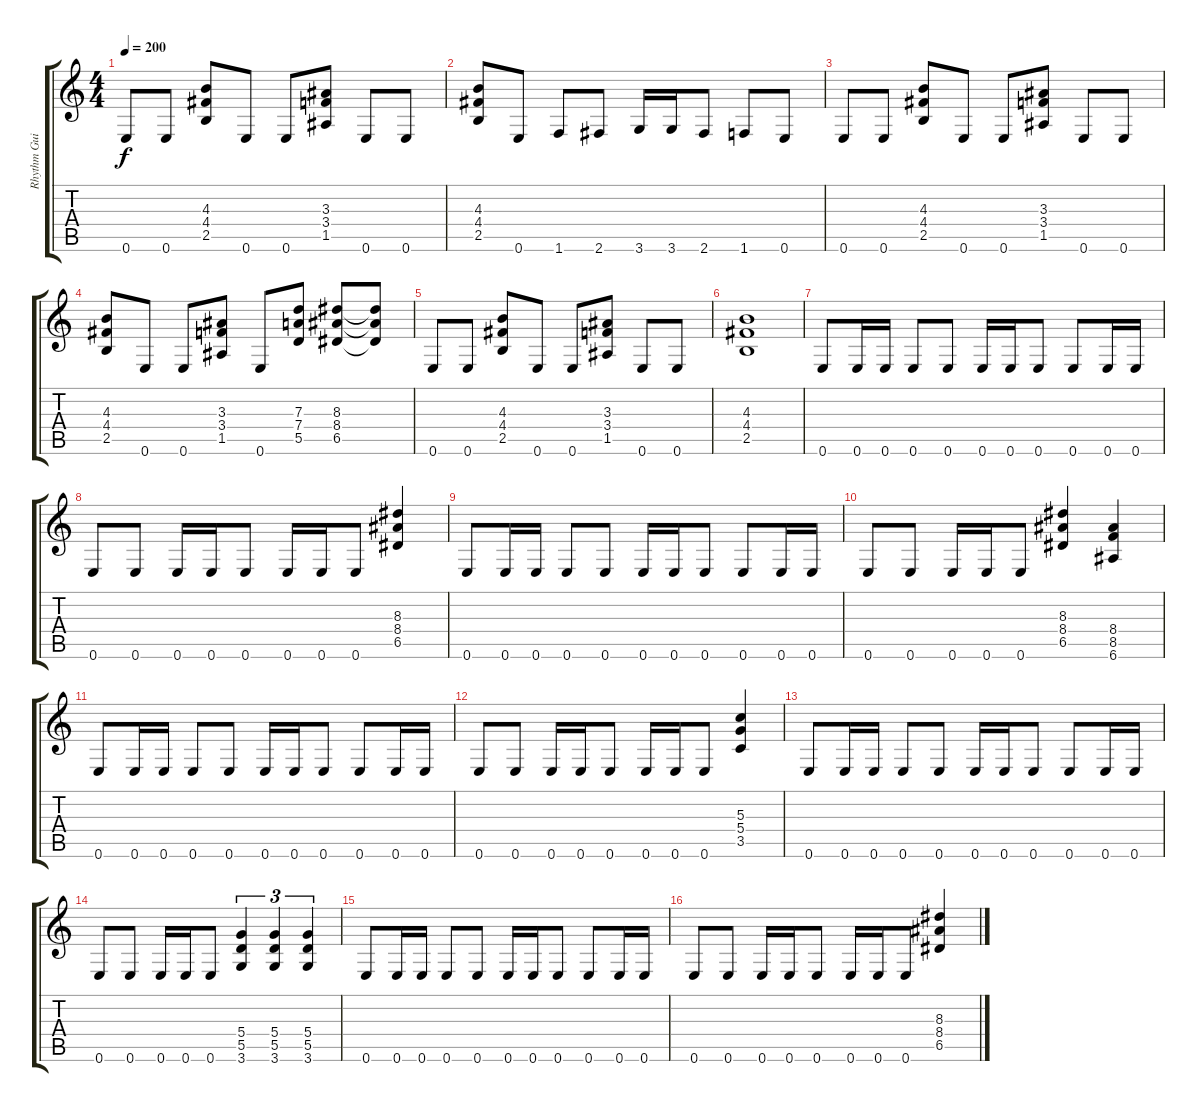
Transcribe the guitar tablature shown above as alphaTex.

\track ("Rhythm Guitar Left" "Rhythm Gui") {instrument distortionguitar}
\staff {score tabs}
\tuning (E4 B3 G3 D3 A2 E2) {hide}
\ts (4 4)
\tempo 200
\clef g2
\ks c
0.6.8{dy f} 0.6.8 (4.3 4.4 2.5).8 0.6.8 0.6.8 (3.3 3.4 1.5).8 0.6.8 0.6.8 |
(4.3 4.4 2.5).8 0.6.8 1.6.8 2.6.8 3.6.16 3.6.16 2.6.8 1.6.8 0.6.8 |
0.6.8 0.6.8 (4.3 4.4 2.5).8 0.6.8 0.6.8 (3.3 3.4 1.5).8 0.6.8 0.6.8 |
(4.3 4.4 2.5).8 0.6.8 0.6.8 (3.3 3.4 1.5).8 0.6.8 (7.3 7.4 5.5).8 (8.3 8.4 6.5).8 (8.3{t} 8.4{t} 6.5{t}).8 |
0.6.8 0.6.8 (4.3 4.4 2.5).8 0.6.8 0.6.8 (3.3 3.4 1.5).8 0.6.8 0.6.8 |
(4.3 4.4 2.5).1 |
0.6.8 0.6.16 0.6.16 0.6.8 0.6.8 0.6.16 0.6.16 0.6.8 0.6.8 0.6.16 0.6.16 |
0.6.8 0.6.8 0.6.16 0.6.16 0.6.8 0.6.16 0.6.16 0.6.8 (8.3 8.4 6.5).4 |
0.6.8 0.6.16 0.6.16 0.6.8 0.6.8 0.6.16 0.6.16 0.6.8 0.6.8 0.6.16 0.6.16 |
0.6.8 0.6.8 0.6.16 0.6.16 0.6.8 (8.3 8.4 6.5).4 (8.4 8.5 6.6).4 |
0.6.8 0.6.16 0.6.16 0.6.8 0.6.8 0.6.16 0.6.16 0.6.8 0.6.8 0.6.16 0.6.16 |
0.6.8 0.6.8 0.6.16 0.6.16 0.6.8 0.6.16 0.6.16 0.6.8 (5.3 5.4 3.5).4 |
0.6.8 0.6.16 0.6.16 0.6.8 0.6.8 0.6.16 0.6.16 0.6.8 0.6.8 0.6.16 0.6.16 |
0.6.8 0.6.8 0.6.16 0.6.16 0.6.8 (5.4 5.5 3.6).4{tu (3 2)} (5.4 5.5 3.6).4{tu (3 2)} (5.4 5.5 3.6).4{tu (3 2)} |
0.6.8 0.6.16 0.6.16 0.6.8 0.6.8 0.6.16 0.6.16 0.6.8 0.6.8 0.6.16 0.6.16 |
0.6.8 0.6.8 0.6.16 0.6.16 0.6.8 0.6.16 0.6.16 0.6.8 (8.3 8.4 6.5).4
